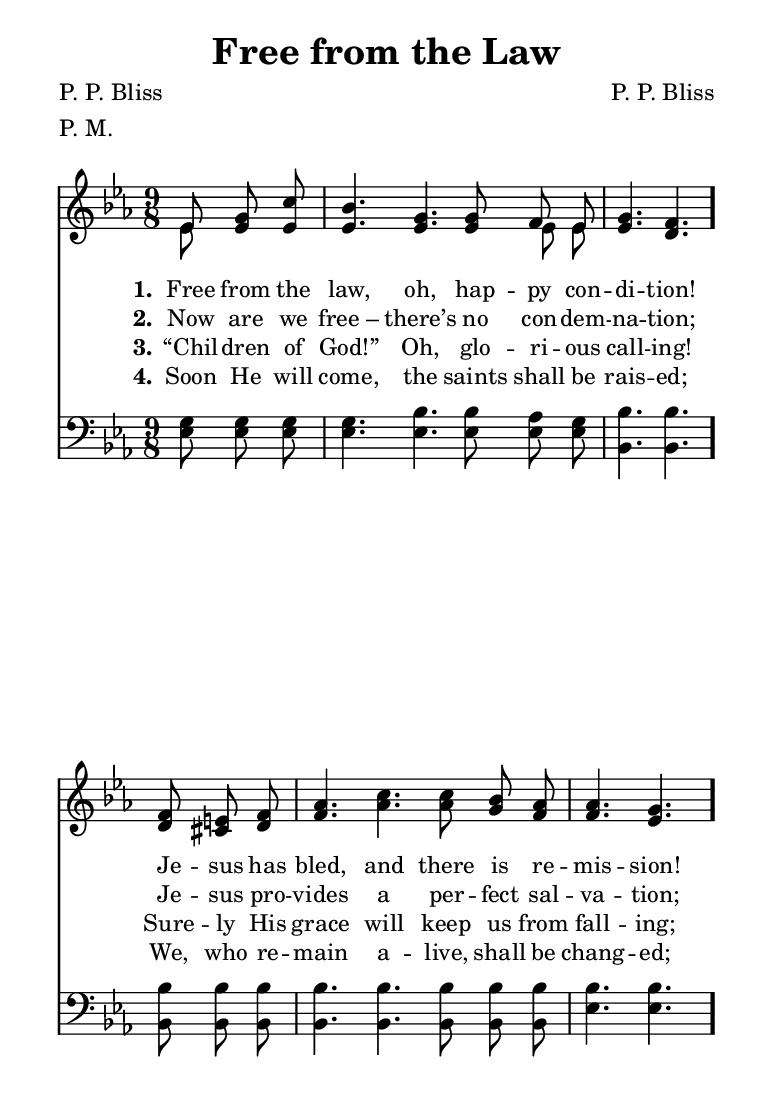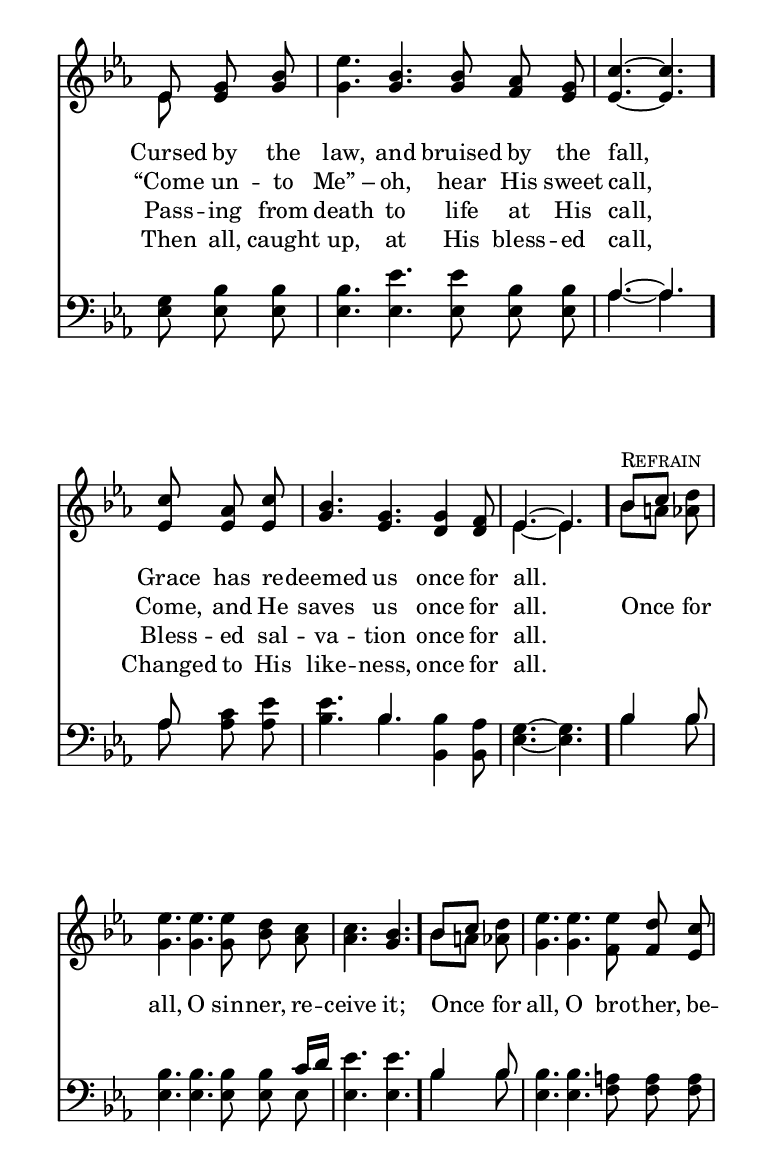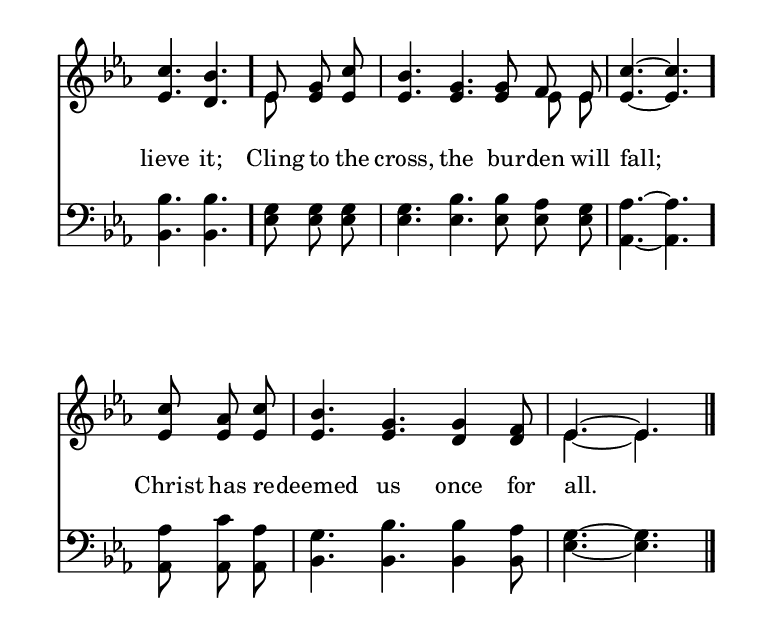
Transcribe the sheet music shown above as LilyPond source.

\include "common/global.ily"
\paper {
  \include "common/paper.ily"
  ragged-last-bottom = ##t
  % original has 5 systems on first page, one on second
  % that's a bit squashed for us
  systems-per-page = #(cond (is-eogsized 5) (#t #f))
  system-count = #(cond (is-eogsized 7) (#t #f))
}

\header{
  %gospel
  hymnnumber = "84"
  title = "Free from the Law"
  tunename = "Once for All"
  meter = "P. M."
  poet = "P. P. Bliss"
  composer = "P. P. Bliss"
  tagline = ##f
}

% for fermata in MIDI
ta = { \tempo 4=80 }
tb = { \tempo 4=40 }

patternAA = { c8 c8 c8 | c4. c4. c8 c8 c8      | c4. c4. }
patternAB = { c8 c8 c8 | c4. c4. c4    c8      | c4. c4. }
patternAC = { c4    c8 | c4. c4. c8 c8 c16 c16 | c4. c4. }
patternAD = { c4    c8 | c4. c4. c8 c8 c8      | c4. c4. }

global = {
  \include "common/overrides.ily"
  \override Staff.TimeSignature.style = #'numbered
  \time 9/8
  \override Score.MetronomeMark.transparent = ##t % hide all fermata changes too
  \ta
  \key ees \major
  \partial 4.
  \autoBeamOff
}

notesSoprano = {
\global
\relative c' {

  \changePitch \patternAA { ees g c | bes g g f ees | g f }
  \changePitch \patternAA { f e f | aes c c bes aes | aes g }
  \changePitch \patternAA { ees g bes | ees bes bes aes g | c ~ c }
  \changePitch \patternAB { c aes c | bes g g f | ees ~ ees } \eogbreak

  << s^\markup { \small \caps "Refrain" }
  \changePitch \patternAA { bes'[ c] d | ees ees ees d c | c bes } >>
  \changePitch \patternAA { bes[ c] d | ees ees ees d c | c bes }
  \changePitch \patternAA { ees, g c | bes g g f ees | c' ~ c }
  \changePitch \patternAB { c aes c | bes g g f | ees ~ ees }

  \bar "|."

}
}

notesAlto = {
\global
\relative e' {

  \changePitch \patternAA { ees ees ees | ees ees ees ees ees | ees d }
  \changePitch \patternAA { d cis d | f aes aes g f | f ees }
  \changePitch \patternAA { ees ees g | g g g f ees | ees ~ ees }
  \changePitch \patternAB { ees ees ees | g ees d d | ees ~ ees }

  \changePitch \patternAA { bes'[ a] aes | g g g bes aes | aes g }
  \changePitch \patternAA { bes[ a] aes | g g f f ees | ees d }
  \changePitch \patternAA { ees ees ees | ees ees ees ees ees | ees ~ ees }
  \changePitch \patternAB { ees ees ees | ees ees d d | ees ~ ees }

}
}

notesTenor = {
\global
\relative a {

  \changePitch \patternAA { g g g | g bes bes aes g | bes bes }
  \changePitch \patternAA { bes bes bes | bes bes bes bes bes | bes bes }
  \changePitch \patternAA { g bes bes | bes ees ees bes bes | aes ~ aes }
  \changePitch \patternAB { aes c ees | ees bes bes aes | g ~ g }

  \changePitch \patternAC { bes bes | bes bes bes bes c[ d] | ees ees }
  \changePitch \patternAD { bes bes | bes bes a a a | bes bes }
  \changePitch \patternAA { g g g | g bes bes aes g | aes ~ aes }
  \changePitch \patternAB { aes c aes | g bes bes aes | g ~ g }

}
}

notesBass = {
\global
\relative f {

  \changePitch \patternAA { ees ees ees | ees ees ees ees ees | bes bes }
  \changePitch \patternAA { bes bes bes | bes bes bes bes bes | ees ees }
  \changePitch \patternAA { ees ees ees | ees ees ees ees ees | aes ~ aes }
  \changePitch \patternAB { aes aes aes | bes bes bes, bes | ees ~ ees }

  \changePitch \patternAD { bes' bes | ees, ees ees ees ees | ees ees }
  \changePitch \patternAD { bes' bes | ees, ees f f f | bes, bes }
  \changePitch \patternAA { ees ees ees | ees ees ees ees ees | aes, ~ aes }
  \changePitch \patternAB { aes aes aes | bes bes bes bes | ees ~ ees }

}
}

Refrain = \lyricmode {

Once for all, O sin -- ner, re -- ceive it; \bar "."
Once for all, O bro -- ther, be -- lieve it; \bar "."
Cling to the cross, the bur -- den will fall; \bar "."
Christ has re -- deemed us once for all. \bar "."

}

wordsA = \lyricmode {
\set stanza = "1."

Free from the law, oh, hap -- py con -- di -- tion! \bar "."
Je -- sus has bled, and there is re -- mis -- sion! \bar "."
Cursed by the law, and bruised by the fall, \bar "."
Grace has re -- deemed us once for all. \bar "."

}

wordsB = \lyricmode {
\set stanza = "2."

Now are we free_– there’s no con -- dem -- na -- tion;
Je -- sus pro -- vides a per -- fect  sal -- va -- tion;
“Come un -- to Me”_– oh, hear His sweet call,
Come, and He saves us once for all.

\Refrain

}

wordsC = \lyricmode {
\set stanza = "3."

“Chil -- dren of God!” Oh, glo -- ri -- ous call -- ing!
Sure -- ly His grace will keep us from fall -- ing;
Pass -- ing from death to life at His call,
Bless -- ed sal -- va -- tion once for all.

}

wordsD = \lyricmode {
\set stanza = "4."

Soon He will come, the saints shall be rais -- ed;
We, who re -- main a -- live, shall be chang -- ed;
Then all, caught up, at His bless -- ed call,
Changed to His like -- ness, once for all.

}

\score {
  \context ChoirStaff <<
    \context Staff = upper <<
      \set Staff.autoBeaming = ##f
      \set ChoirStaff.systemStartDelimiter = #'SystemStartBar
      \set ChoirStaff.printPartCombineTexts = ##f
      \partcombine #'(2 . 9) \notesSoprano \notesAlto
      \context NullVoice = sopranos { \voiceOne << \notesSoprano >> }
      \context Lyrics = one   \lyricsto sopranos \wordsA
      \context Lyrics = two   \lyricsto sopranos \wordsB
      \context Lyrics = three \lyricsto sopranos \wordsC
      \context Lyrics = four  \lyricsto sopranos \wordsD
    >>
    \context Staff = men <<
      \set Staff.autoBeaming = ##f
      \clef bass
      \set ChoirStaff.printPartCombineTexts = ##f
      \partcombine #'(2 . 9) \notesTenor \notesBass
    >>
  >>
  \layout {
    \include "common/layout.ily"
  }
  \midi{
    \include "common/midi.ily"
  }
}

\version "2.19.49"  % necessary for upgrading to future LilyPond versions.

% vi:set et ts=2 sw=2 ai nocindent syntax=lilypond:
